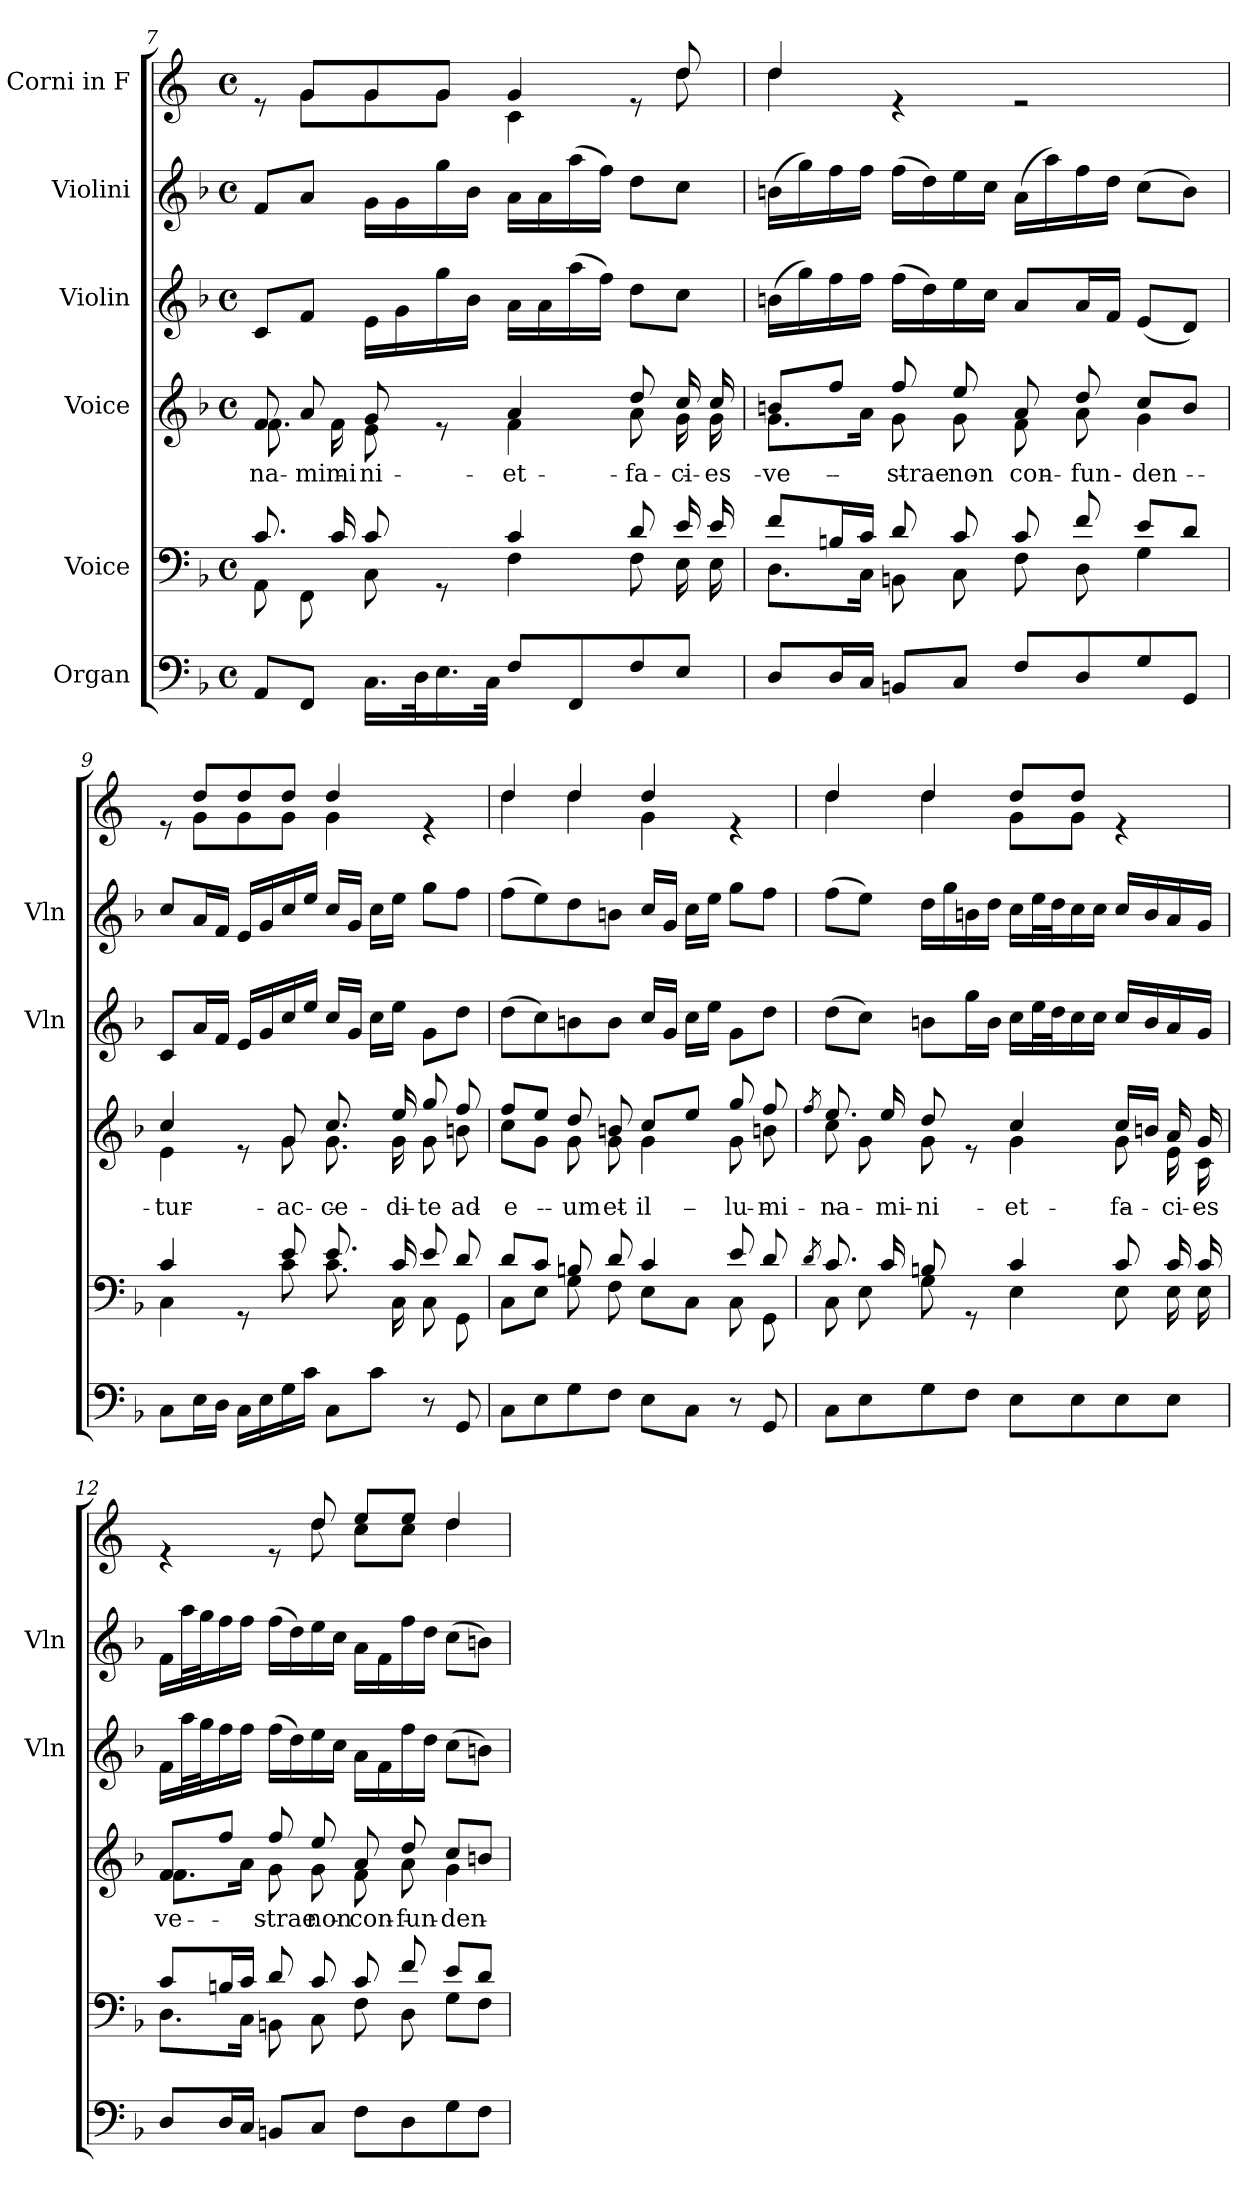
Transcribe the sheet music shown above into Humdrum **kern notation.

**kern	**kern	**kern	**text	**kern	**kern	**kern
*part6	*part5	*part4	*part4	*part3	*part2	*part1
*staff6	*staff5	*staff4	*staff4	*staff3	*staff2	*staff1
*I"Organ	*I"Voice	*I"Voice	*	*I"Violin	*I"Violini	*I"Corni in F
*	*	*	*	*I'Vln	*I'Vln	*
!!LO:PB:g=z
*clefF4	*clefF4	*clefG2	*	*clefG2	*clefG2	*clefG2
*	*	*	*	*	*	*ITrd4c7
*k[b-]	*k[b-]	*k[b-]	*	*k[b-]	*k[b-]	*k[b-]
*M4/4	*M4/4	*M4/4	*	*M4/4	*M4/4	*M4/4
*met(c)	*met(c)	*met(c)	*	*met(c)	*met(c)	*met(c)
=7	=7	=7	=7	=7	=7	=7
*	*^	*	*	*	*	*
!	!	!	!	!LO:LY:b	!	!	!
*	*	*	*^	*	*	*	*
!	!	!	!	!	!LO:LY:b	!	!	!
*	*	*	*	*	*	*	*	*^
8AA/L	8.c/	8AA\	8f/	8.f\	-na-	8c/L	8f/L	8re	8ryy
!	!	!	!	!	!LO:LY:b	!	!	!	!
8FF/J	.	8FF\	8a/	.	-mi-	8f/J	8a/J	8c/L	8c\L
!	!	!	!	!	!LO:LY:b	!	!	!	!
.	16c/	.	.	16f\	-mi-	.	.	.	.
!	!	!	!	!	!LO:LY:b	!	!	!	!
!	!	!	!	!	!LO:LY:b	!	!	!	!
16.C\LL	8c/	8C\	8g/	8e\	-ni	16e\LL	16g\LL	8c/	8c\
.	.	.	.	.	.	16g\	16g\	.	.
32D\K	.	.	.	.	.	.	.	.	.
16.E\	8rGG	8ryy	8re	8ryy	.	16gg\	16gg\	8c/J	8c\J
.	.	.	.	.	.	16b-\JJ	16b-\JJ	.	.
32C\JJk	.	.	.	.	.	.	.	.	.
!	!	!	!	!	!LO:LY:b	!	!	!	!
8F/L	4c/	4F\	4a/	4f\	et	16a\LL	16a\LL	4c/	4F\
.	.	.	.	.	.	16a\	16a\	.	.
8FF/	.	.	.	.	.	(16aa\	(16aa\	.	.
.	.	.	.	.	.	16ff\JJ)	16ff\JJ)	.	.
!	!	!	!	!	!LO:LY:b	!	!	!	!
8F/	8d/	8F\	8dd/	8a\	fa-	8dd\L	8dd\L	8re	8ryy
!	!	!	!	!	!LO:LY:b	!	!	!	!
8E/J	16e/	16E\	16cc/	16g\	-ci-	8cc\J	8cc\J	8g/	8g\
!	!	!	!	!	!LO:LY:b	!	!	!	!
.	16e/	16E\	16cc/	16g\	-es	.	.	.	.
=8	=8	=8	=8	=8	=8	=8	=8	=8	=8
!	!	!	!	!	!LO:LY:b	!	!	!	!
8D/L	8f/L	8.D\L	8bn/L	8.g\L	ve-	(16bn\LL	(16bn\LL	4g/	4g\
.	.	.	.	.	.	16gg\)	16gg\)	.	.
16D/L	16Bn/L	.	8ff/J	.	.	16ff\	16ff\	.	.
16C/JJ	16c/JJ	16C\Jk	.	16a\Jk	.	16ff\JJ	16ff\JJ	.	.
!	!	!	!	!	!LO:LY:b	!	!	!	!
8BBn/L	8d/	8BBn\	8ff/	8g\	-strae	(16ff\LL	(16ff\LL	4re	2.ryy
.	.	.	.	.	.	16dd\)	16dd\)	.	.
!	!	!	!	!	!LO:LY:b	!	!	!	!
8C/J	8c/	8C\	8ee/	8g\	non	16ee\	16ee\	.	.
.	.	.	.	.	.	16cc\JJ	16cc\JJ	.	.
!	!	!	!	!	!LO:LY:b	!	!	!	!
8F/L	8c/	8F\	8a/	8f\	con-	8a/L	(16a\LL	2re	.
.	.	.	.	.	.	.	16aa\)	.	.
!	!	!	!	!	!LO:LY:b	!	!	!	!
8D/	8f/	8D\	8dd/	8a\	-fun-	16a/L	16ff\	.	.
.	.	.	.	.	.	16f/JJ	16dd\JJ	.	.
!	!	!	!	!	!LO:LY:b	!	!	!	!
8G/	8e/L	4G\	8cc/L	4g\	-den-	(8e/L	(8cc\L	.	.
8GG/J	8d/J	.	8b/J	.	.	8d/J)	8b\J)	.	.
=9	=9	=9	=9	=9	=9	=9	=9	=9	=9
!	!	!	!	!	!LO:LY:b	!	!	!	!
8C\L	4c/	4C\	4cc/	4e\	-tur	8c/L	8cc/L	8re	8ryy
16E\L	.	.	.	.	.	16a/L	16a/L	8g/L	8c\L
16D\JJ	.	.	.	.	.	16f/JJ	16f/JJ	.	.
16C\LL	8rGG	8ryy	8re	8ryy	.	16e/LL	16e/LL	8g/	8c\
16E\	.	.	.	.	.	16g/	16g/	.	.
!	!	!	!	!	!LO:LY:b	!	!	!	!
16G\	8e/	8c\	8g/	8g\	ac-	16cc/	16cc/	8g/J	8c\J
16c\JJ	.	.	.	.	.	16ee/JJ	16ee/JJ	.	.
!	!	!	!	!	!LO:LY:b	!	!	!	!
8C\L	8.e/	8.c\	8.cc/	8.g\	-ce-	16cc/LL	16cc/LL	4g/	4c\
.	.	.	.	.	.	16g/JJ	16g/JJ	.	.
8c\J	.	.	.	.	.	16cc\LL	16cc\LL	.	.
!	!	!	!	!	!LO:LY:b	!	!	!	!
.	16c/	16C\	16ee/	16g\	-di-	16ee\JJ	16ee\JJ	.	.
!	!	!	!	!	!LO:LY:b	!	!	!	!
8r	8e/	8C\	8gg/	8g\	-te	8g\L	8gg\L	4re	4ryy
!	!	!	!	!	!LO:LY:b	!	!	!	!
8GG/	8d/	8GG\	8ff/	8bn\	ad	8dd\J	8ff\J	.	.
!!LO:LB:g=z	!!
=10	=10	=10	=10	=10	=10	=10	=10	=10	=10
!	!	!	!	!	!LO:LY:b	!	!	!	!
8C\L	8d/L	8C\L	8ff/L	8cc\L	e-	(8dd\L	(8ff\L	4g/	4g\
8E\	8c/J	8E\J	8ee/J	8g\J	.	8cc\)	8ee\)	.	.
!	!	!	!	!	!LO:LY:b	!	!	!	!
8G\	8Bn/	8G\	8dd/	8g\	-um	8bn\	8dd\	4g/	4g\
!	!	!	!	!	!LO:LY:b	!	!	!	!
8F\J	8d/	8F\	8bn/	8g\	et	8b\J	8bn\J	.	.
!	!	!	!	!	!LO:LY:b	!	!	!	!
8E\L	4c/	8E\L	8cc/L	4g\	il-	16cc/LL	16cc/LL	4g/	4c\
.	.	.	.	.	.	16g/JJ	16g/JJ	.	.
8C\J	.	8C\J	8ee/J	.	.	16cc\LL	16cc\LL	.	.
.	.	.	.	.	.	16ee\JJ	16ee\JJ	.	.
!	!	!	!	!	!LO:LY:b	!	!	!	!
8r	8e/	8C\	8gg/	8g\	-lu-	8g\L	8gg\L	4re	4ryy
!	!	!	!	!	!LO:LY:b	!	!	!	!
8GG/	8d/	8GG\	8ff/	8bn\	-mi-	8dd\J	8ff\J	.	.
=11	=11	=11	=11	=11	=11	=11	=11	=11	=11
.	8qd/	.	8qff/	.	.	.	.	.	.
!	!	!	!	!	!LO:LY:b	!	!	!	!
8C\L	8.c/	8C\	8.ee/	8cc\	-na-	(8dd\L	(8ff\L	4g/	4g\
8E\	.	8E\	.	8g\	.	8cc\J)	8ee\J)	.	.
!	!	!	!	!	!LO:LY:b	!	!	!	!
.	16c/	.	16ee/	.	mi-	.	.	.	.
!	!	!	!	!	!LO:LY:b	!	!	!	!
8G\	8Bn/	8G\	8dd/	8g\	-ni	8bn\L	16dd\LL	4g/	4g\
.	.	.	.	.	.	.	16gg\	.	.
8F\J	8rGG	8ryy	8re	8ryy	.	16gg\L	16bn\	.	.
.	.	.	.	.	.	16b\JJ	16dd\JJ	.	.
!	!	!	!	!	!LO:LY:b	!	!	!	!
8E\L	4c/	4E\	4cc/	4g\	et	16cc\LL	16cc\LL	8g/L	8c\L
.	.	.	.	.	.	32ee\L	32ee\L	.	.
.	.	.	.	.	.	32dd\J	32dd\J	.	.
8E\	.	.	.	.	.	16cc\	16cc\	8g/J	8c\J
.	.	.	.	.	.	16cc\JJ	16cc\JJ	.	.
!	!	!	!	!	!LO:LY:b	!	!	!	!
8E\	8c/	8E\	16cc/LL	8g\	fa-	16cc/LL	16cc/LL	4re	4ryy
.	.	.	16bn/JJ	.	.	16b/	16b/	.	.
!	!	!	!	!	!LO:LY:b	!	!	!	!
8E\J	16c/	16E\	16a/	16e\	-ci-	16a/	16a/	.	.
!	!	!	!	!	!LO:LY:b	!	!	!	!
.	16c/	16E\	16g/	16c\	-es	16g/JJ	16g/JJ	.	.
=12	=12	=12	=12	=12	=12	=12	=12	=12	=12
!	!	!	!	!	!LO:LY:b	!	!	!	!
8D/L	8c/L	8.D\L	8f/L	8.f\L	ve-	16f\LL	16f\LL	4re	4.ryy
.	.	.	.	.	.	32aa\L	32aa\L	.	.
.	.	.	.	.	.	32gg\J	32gg\J	.	.
16D/L	16Bn/L	.	8ff/J	.	.	16ff\	16ff\	.	.
16C/JJ	16c/JJ	16C\Jk	.	16a\Jk	.	16ff\JJ	16ff\JJ	.	.
!	!	!	!	!	!LO:LY:b	!	!	!	!
8BBn/L	8d/	8BBn\	8ff/	8g\	-strae	(16ff\LL	(16ff\LL	8re	.
.	.	.	.	.	.	16dd\)	16dd\)	.	.
!	!	!	!	!	!LO:LY:b	!	!	!	!
8C/J	8c/	8C\	8ee/	8g\	non	16ee\	16ee\	8g/	8g\
.	.	.	.	.	.	16cc\JJ	16cc\JJ	.	.
!	!	!	!	!	!LO:LY:b	!	!	!	!
8F\L	8c/	8F\	8a/	8f\	con-	16a\LL	16a\LL	8a/L	8f\L
.	.	.	.	.	.	16f\	16f\	.	.
!	!	!	!	!	!LO:LY:b	!	!	!	!
8D\	8f/	8D\	8dd/	8a\	-fun-	16ff\	16ff\	8a/J	8f\J
.	.	.	.	.	.	16dd\JJ	16dd\JJ	.	.
!	!	!	!	!	!LO:LY:b	!	!	!	!
8G\	8e/L	8G\L	8cc/L	4g\	-den-	(8cc\L	(8cc\L	4g/	4g\
8F\J	8d/J	8F\J	8bn/J	.	.	8bn\J)	8bn\J)	.	.
*	*v	*v	*	*	*	*	*	*v	*v
*	*	*v	*v	*	*	*	*
=	=	=	=	=	=	=
*-	*-	*-	*-	*-	*-	*-
